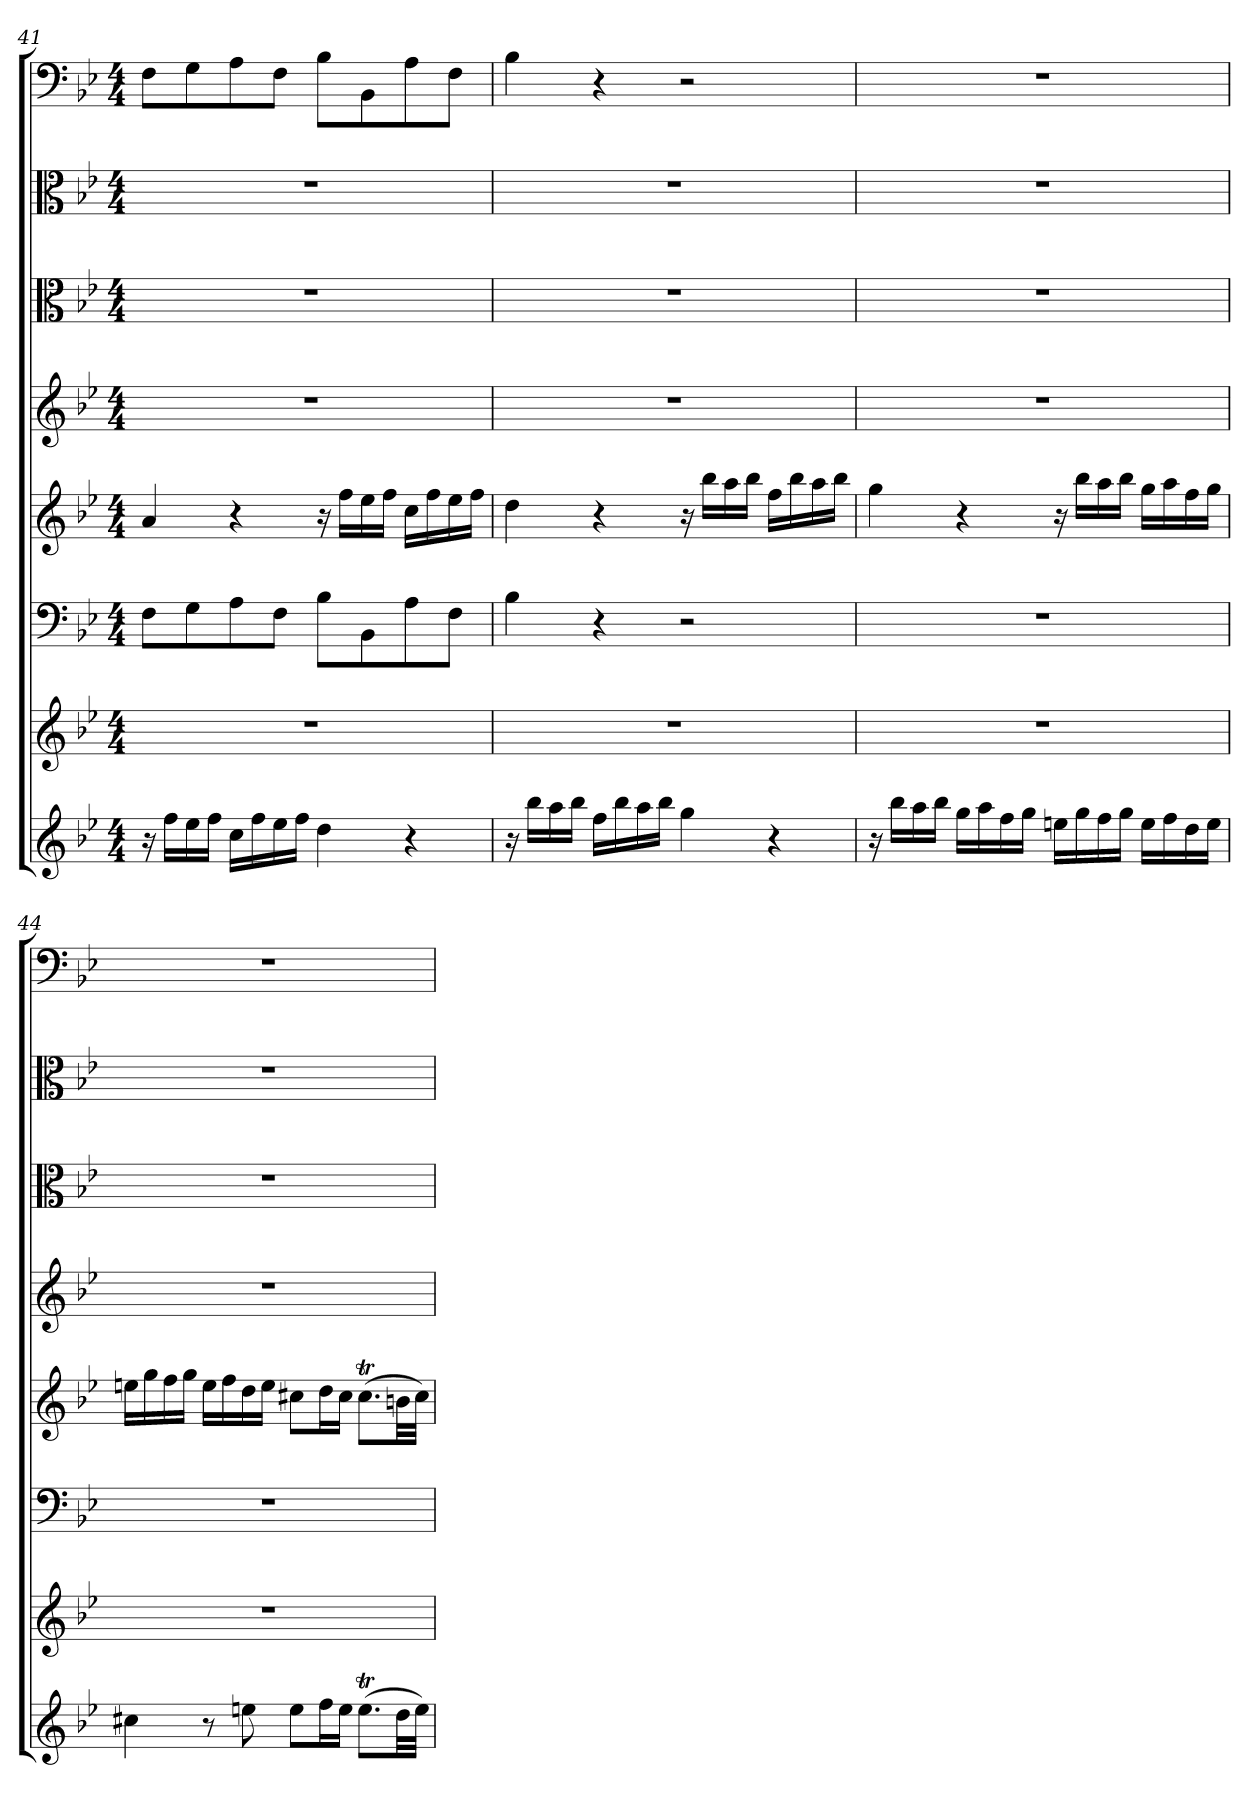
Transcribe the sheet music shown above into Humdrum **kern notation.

**kern	**kern	**kern	**kern	**kern	**kern	**kern	**kern
*part8	*part7	*part6	*part5	*part4	*part3	*part2	*part1
*staff8	*staff7	*staff6	*staff5	*staff4	*staff3	*staff2	*staff1
*clefG2	*clefG2	*clefF4	*clefG2	*clefG2	*clefC3	*clefC3	*clefF4
*k[b-e-]	*k[b-e-]	*k[b-e-]	*k[b-e-]	*k[b-e-]	*k[b-e-]	*k[b-e-]	*k[b-e-]
*B-:	*B-:	*B-:	*B-:	*B-:	*B-:	*B-:	*B-:
*M4/4	*M4/4	*M4/4	*M4/4	*M4/4	*M4/4	*M4/4	*M4/4
=41	=41	=41	=41	=41	=41	=41	=41
16r	1r	8F\L	4a/	1r	1r	1r	8F\L
16ff\LL	.	.	.	.	.	.	.
16ee-\	.	8G\	.	.	.	.	8G\
16ff\JJ	.	.	.	.	.	.	.
16cc\LL	.	8A\	4r	.	.	.	8A\
16ff\	.	.	.	.	.	.	.
16ee-\	.	8F\J	.	.	.	.	8F\J
16ff\JJ	.	.	.	.	.	.	.
4dd\	.	8B-\L	16r	.	.	.	8B-\L
.	.	.	16ff\LL	.	.	.	.
.	.	8BB-\	16ee-\	.	.	.	8BB-\
.	.	.	16ff\JJ	.	.	.	.
4r	.	8A\	16cc\LL	.	.	.	8A\
.	.	.	16ff\	.	.	.	.
.	.	8F\J	16ee-\	.	.	.	8F\J
.	.	.	16ff\JJ	.	.	.	.
=42	=42	=42	=42	=42	=42	=42	=42
16r	1r	4B-\	4dd\	1r	1r	1r	4B-\
16bb-\LL	.	.	.	.	.	.	.
16aa\	.	.	.	.	.	.	.
16bb-\JJ	.	.	.	.	.	.	.
16ff\LL	.	4r	4r	.	.	.	4r
16bb-\	.	.	.	.	.	.	.
16aa\	.	.	.	.	.	.	.
16bb-\JJ	.	.	.	.	.	.	.
4gg\	.	2r	16r	.	.	.	2r
.	.	.	16bb-\LL	.	.	.	.
.	.	.	16aa\	.	.	.	.
.	.	.	16bb-\JJ	.	.	.	.
4r	.	.	16ff\LL	.	.	.	.
.	.	.	16bb-\	.	.	.	.
.	.	.	16aa\	.	.	.	.
.	.	.	16bb-\JJ	.	.	.	.
=43	=43	=43	=43	=43	=43	=43	=43
16r	1r	1r	4gg\	1r	1r	1r	1r
16bb-\LL	.	.	.	.	.	.	.
16aa\	.	.	.	.	.	.	.
16bb-\JJ	.	.	.	.	.	.	.
16gg\LL	.	.	4r	.	.	.	.
16aa\	.	.	.	.	.	.	.
16ff\	.	.	.	.	.	.	.
16gg\JJ	.	.	.	.	.	.	.
16een\LL	.	.	16r	.	.	.	.
16gg\	.	.	16bb-\LL	.	.	.	.
16ff\	.	.	16aa\	.	.	.	.
16gg\JJ	.	.	16bb-\JJ	.	.	.	.
16ee\LL	.	.	16gg\LL	.	.	.	.
16ff\	.	.	16aa\	.	.	.	.
16dd\	.	.	16ff\	.	.	.	.
16ee\JJ	.	.	16gg\JJ	.	.	.	.
=44	=44	=44	=44	=44	=44	=44	=44
4cc#X\	1r	1r	16een\LL	1r	1r	1r	1r
.	.	.	16gg\	.	.	.	.
.	.	.	16ff\	.	.	.	.
.	.	.	16gg\JJ	.	.	.	.
8r	.	.	16ee\LL	.	.	.	.
.	.	.	16ff\	.	.	.	.
8een\	.	.	16dd\	.	.	.	.
.	.	.	16ee\JJ	.	.	.	.
8ee\L	.	.	8cc#X\L	.	.	.	.
16ff\L	.	.	16dd\L	.	.	.	.
16ee\JJ	.	.	16cc#\JJ	.	.	.	.
(8.eet\L	.	.	(8.cc#t\L	.	.	.	.
32dd\LL	.	.	32bn\LL	.	.	.	.
32ee\JJJ)	.	.	32cc#\JJJ)	.	.	.	.
=	=	=	=	=	=	=	=
*-	*-	*-	*-	*-	*-	*-	*-
